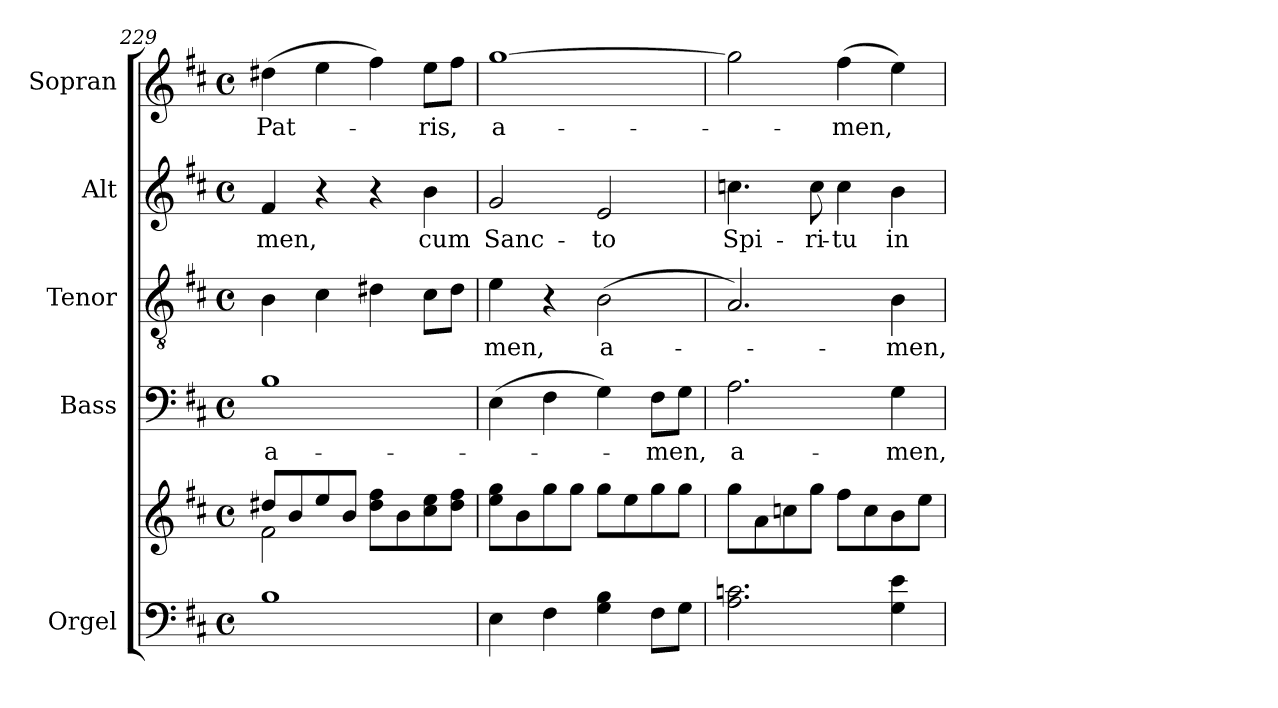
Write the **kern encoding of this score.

**kern	**kern	**kern	**text	**kern	**text	**kern	**text	**kern	**text
*part5	*part5	*part4	*part4	*part3	*part3	*part2	*part2	*part1	*part1
*staff6	*staff5	*staff4	*staff4	*staff3	*staff3	*staff2	*staff2	*staff1	*staff1
*I"Orgel	*	*I"Bass	*	*I"Tenor	*	*I"Alt	*	*I"Sopran	*
*I'Org.	*	*I'B	*	*I'T	*	*I'A	*	*I'S	*
*clefF4	*clefG2	*clefF4	*	*clefGv2	*	*clefG2	*	*clefG2	*
*k[f#c#]	*k[f#c#]	*k[f#c#]	*	*k[f#c#]	*	*k[f#c#]	*	*k[f#c#]	*
*D:	*D:	*D:	*	*D:	*	*D:	*	*D:	*
*M4/4	*M4/4	*M4/4	*	*M4/4	*	*M4/4	*	*M4/4	*
*met(c)	*met(c)	*met(c)	*	*met(c)	*	*met(c)	*	*met(c)	*
=229	=229	=229	=229	=229	=229	=229	=229	=229	=229
*	*^	*	*	*	*	*	*	*	*
!	!	!	!	!LO:LY:b	!	!	!	!LO:LY:b	!	!LO:LY:b
1B	8dd#X/L	2f#\	1B	a-	4B\	.	4f#/	-men,	(>4dd#X\	Pat-
.	8b/	.	.	.	.	.	.	.	.	.
.	8ee/	.	.	.	4c#\	.	4r	.	4ee\	.
.	8b/J	.	.	.	.	.	.	.	.	.
.	8dd#\ 8ff#\L	2ryy	.	.	4d#X\	.	4r	.	4ff#\)	.
.	8b\	.	.	.	.	.	.	.	.	.
!	!	!	!	!	!	!	!	!LO:LY:b	!	!LO:LY:b
.	8cc#\ 8ee\	.	.	.	8c#\L	.	4b\	cum	8ee\L	-ris,
.	8dd#\ 8ff#\J	.	.	.	8d#\J	.	.	.	8ff#\J	.
*	*v	*v	*	*	*	*	*	*	*	*
=230	=230	=230	=230	=230	=230	=230	=230	=230	=230
!	!	!	!	!	!LO:LY:b	!	!LO:LY:b	!	!LO:LY:b
4E\	8ee\ 8gg\L	(>4E\	.	4e\	-men,	2g/	Sanc-	[1gg	a-
.	8b\	.	.	.	.	.	.	.	.
4F#\	8gg\	4F#\	.	4r	.	.	.	.	.
.	8gg\J	.	.	.	.	.	.	.	.
!	!	!	!	!	!LO:LY:b	!	!LO:LY:b	!	!
4G\ 4B\	8gg\L	4G\)	.	(>2B\	a-	2e/	-to	.	.
.	8ee\	.	.	.	.	.	.	.	.
!	!	!	!LO:LY:b	!	!	!	!	!	!
8F#\L	8gg\	8F#\L	-men,	.	.	.	.	.	.
8G\J	8gg\J	8G\J	.	.	.	.	.	.	.
=231	=231	=231	=231	=231	=231	=231	=231	=231	=231
!	!	!	!LO:LY:b	!	!	!	!LO:LY:b	!	!
2.A\ 2.cn\	8gg\L	2.A\	a-	2.A/)	.	4.ccn\	Spi-	2gg\]	.
.	8a\	.	.	.	.	.	.	.	.
.	8ccn\	.	.	.	.	.	.	.	.
!	!	!	!	!	!	!	!LO:LY:b	!	!
.	8gg\J	.	.	.	.	8cc\	-ri-	.	.
!	!	!	!	!	!	!	!LO:LY:b	!	!LO:LY:b
.	8ff#\L	.	.	.	.	4cc\	-tu	(>4ff#\	-men,
.	8cc\	.	.	.	.	.	.	.	.
!	!	!	!LO:LY:b	!	!LO:LY:b	!	!LO:LY:b	!	!
4G\ 4e\	8b\	4G\	-men,	4B\	-men,	4b\	in	4ee\)	.
.	8ee\J	.	.	.	.	.	.	.	.
=	=	=	=	=	=	=	=	=	=
*-	*-	*-	*-	*-	*-	*-	*-	*-	*-
